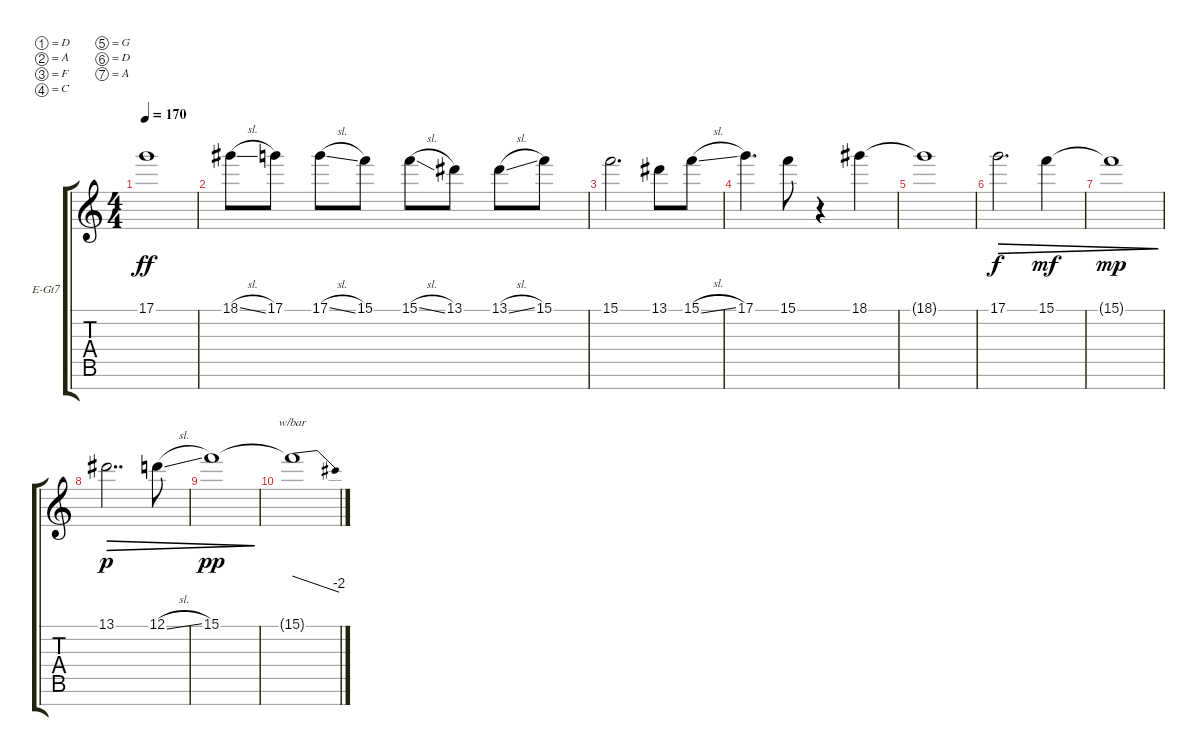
\defaultSystemsLayout 4
\bracketExtendMode groupsimilarinstruments
\firstSystemTrackNameOrientation horizontal
\otherSystemsTrackNameOrientation horizontal
\track ("Electric Guitar" "E-Gt7") {instrument distortionguitar}
\staff {score tabs}
\tuning (D4 A3 F3 C3 G2 D2 A1)
\ts (4 4)
\tempo 170
\clef g2
\ks c
17.1{t}.1{dy ff} |
18.1{sl}.8 17.1.8 17.1{sl}.8 15.1.8 15.1{sl}.8 13.1.8 13.1{sl}.8 15.1.8 |
15.1.2{d} 13.1.8 15.1{sl}.8 |
17.1.4{d} 15.1.8 r.4 18.1.4 |
18.1{t}.1 |
17.1.2{d dec dy f} 15.1.4{dec dy mf} |
15.1{t}.1{dec dy mp} |
13.1.2{dd dec dy p} 12.1{sl}.8{dec} |
15.1.1{dec dy pp} |
15.1{t}.1{tbe (dive default 0 0 45 -8)}
